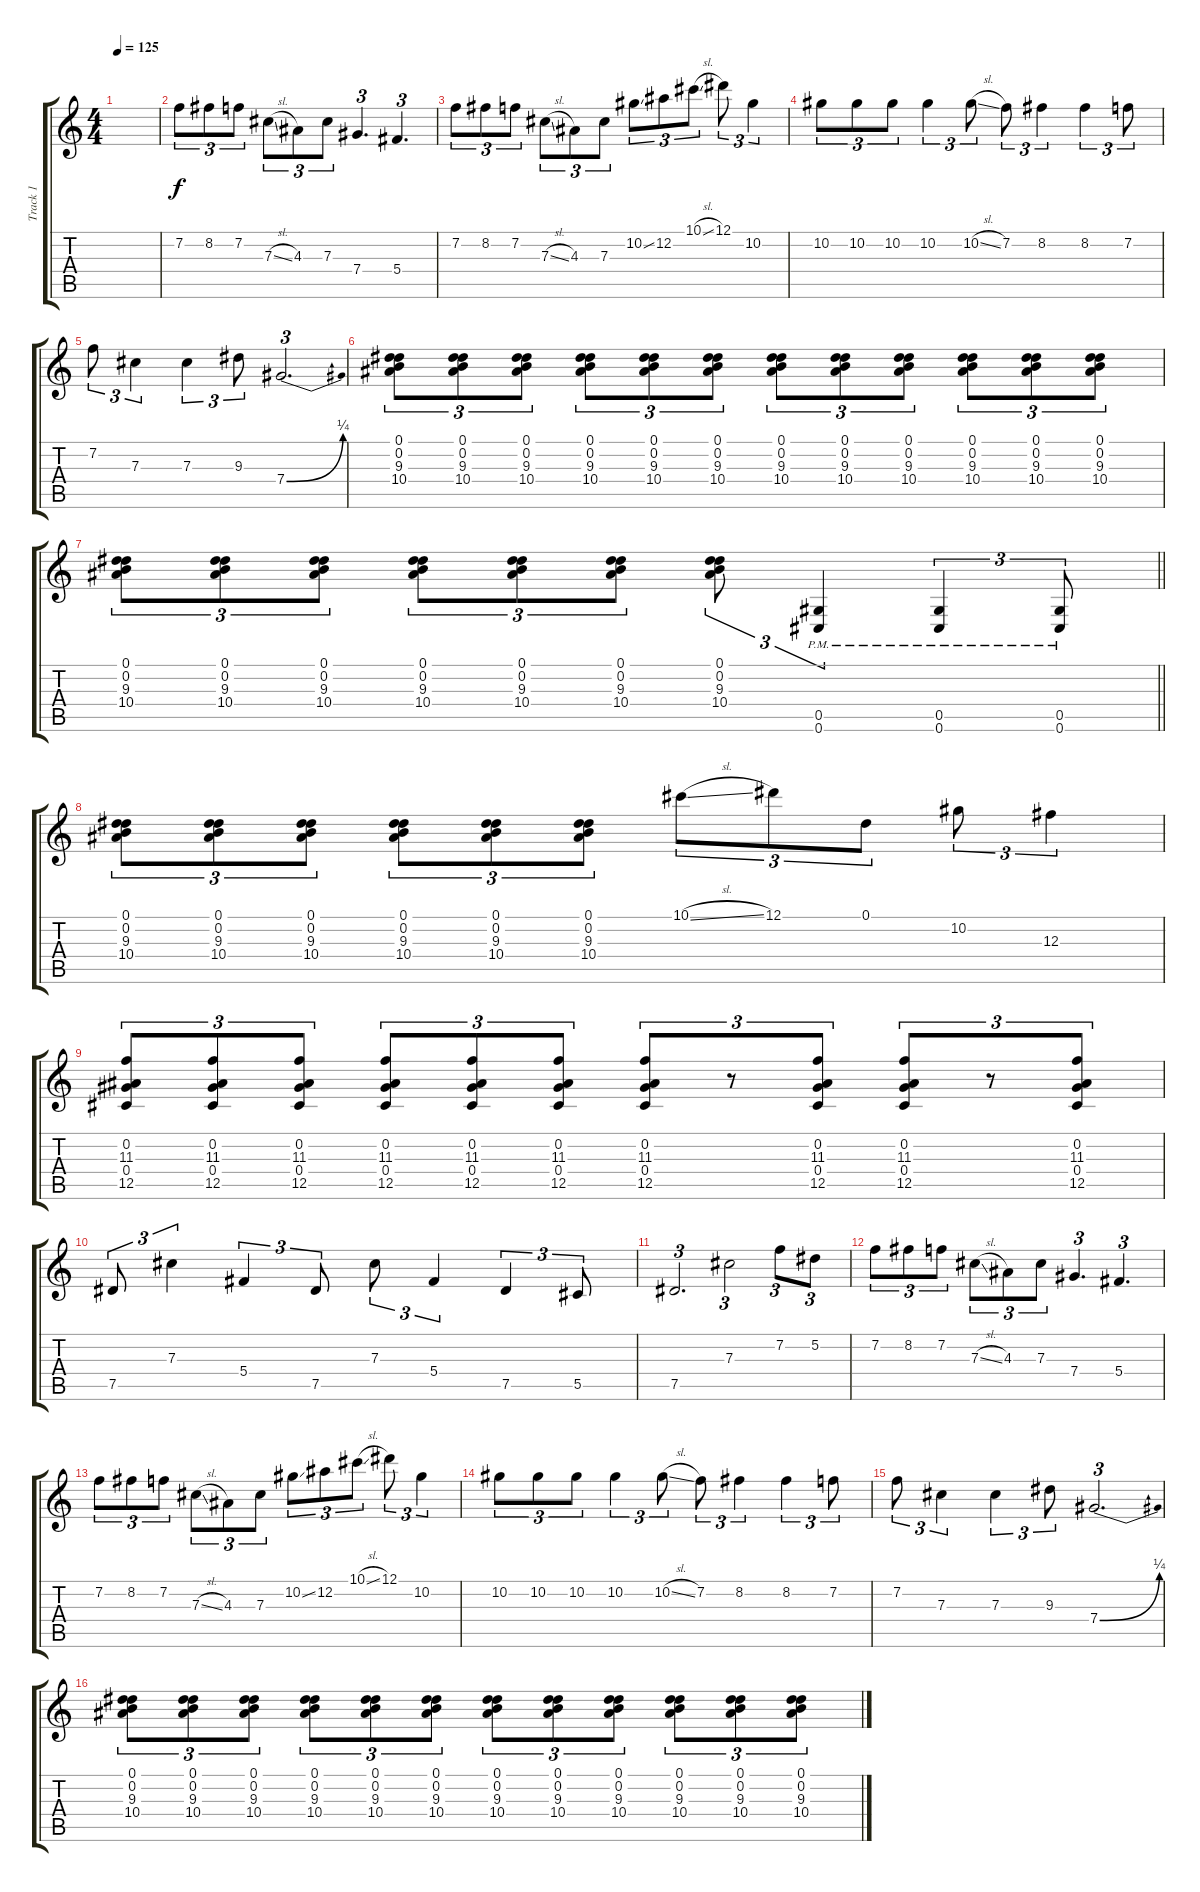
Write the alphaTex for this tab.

\track ("Track 1" "Track 1") {instrument distortionguitar}
\staff {score tabs}
\tuning (Eb4 Bb3 Gb3 Db3 Ab2 Db2) {hide}
\ts (4 4)
\tempo 125
\clef g2
\ks c
|
7.2.8{tu (3 2)} 8.2.8{tu (3 2)} 7.2.8{tu (3 2)} 7.3{sl}.8{tu (3 2)} 4.3.8{tu (3 2)} 7.3.8{tu (3 2)} 7.4.4{d tu (3 2)} 5.4.4{d tu (3 2)} |
7.2.8{tu (3 2)} 8.2.8{tu (3 2)} 7.2.8{tu (3 2)} 7.3{sl}.8{tu (3 2)} 4.3.8{tu (3 2)} 7.3.8{tu (3 2)} 10.2{ss}.8{tu (3 2)} 12.2.8{tu (3 2)} 10.1{sl}.8{tu (3 2)} 12.1.8{tu (3 2)} 10.2.4{tu (3 2)} |
10.2.8{tu (3 2)} 10.2.8{tu (3 2)} 10.2.8{tu (3 2)} 10.2.4{tu (3 2)} 10.2{sl}.8{tu (3 2)} 7.2.8{tu (3 2)} 8.2.4{tu (3 2)} 8.2.4{tu (3 2)} 7.2.8{tu (3 2)} |
7.2.8{tu (3 2)} 7.3.4{tu (3 2)} 7.3.4{tu (3 2)} 9.3.8{tu (3 2)} 7.4{be (bend 0 0 60 1)}.2{d tu (3 2)} |
(0.1 0.2 9.3 10.4).8{tu (3 2)} (0.1 0.2 9.3 10.4).8{tu (3 2)} (0.1 0.2 9.3 10.4).8{tu (3 2)} (0.1 0.2 9.3 10.4).8{tu (3 2)} (0.1 0.2 9.3 10.4).8{tu (3 2)} (0.1 0.2 9.3 10.4).8{tu (3 2)} (0.1 0.2 9.3 10.4).8{tu (3 2)} (0.1 0.2 9.3 10.4).8{tu (3 2)} (0.1 0.2 9.3 10.4).8{tu (3 2)} (0.1 0.2 9.3 10.4).8{tu (3 2)} (0.1 0.2 9.3 10.4).8{tu (3 2)} (0.1 0.2 9.3 10.4).8{tu (3 2)} |
\barLineRight lightlight
(0.1 0.2 9.3 10.4).8{tu (3 2)} (0.1 0.2 9.3 10.4).8{tu (3 2)} (0.1 0.2 9.3 10.4).8{tu (3 2)} (0.1 0.2 9.3 10.4).8{tu (3 2)} (0.1 0.2 9.3 10.4).8{tu (3 2)} (0.1 0.2 9.3 10.4).8{tu (3 2)} (0.1 0.2 9.3 10.4).8{tu (3 2)} (0.5{pm} 0.6{pm}).4{tu (3 2)} (0.5{pm} 0.6{pm}).4{tu (3 2)} (0.5{pm} 0.6{pm}).8{tu (3 2)} |
(0.1 0.2 9.3 10.4).8{tu (3 2)} (0.1 0.2 9.3 10.4).8{tu (3 2)} (0.1 0.2 9.3 10.4).8{tu (3 2)} (0.1 0.2 9.3 10.4).8{tu (3 2)} (0.1 0.2 9.3 10.4).8{tu (3 2)} (0.1 0.2 9.3 10.4).8{tu (3 2)} 10.1{sl}.8{tu (3 2)} 12.1.8{tu (3 2)} 0.1.8{tu (3 2)} 10.2.8{tu (3 2)} 12.3.4{tu (3 2)} |
(0.2 11.3 0.4 12.5).8{tu (3 2)} (0.2 11.3 0.4 12.5).8{tu (3 2)} (0.2 11.3 0.4 12.5).8{tu (3 2)} (0.2 11.3 0.4 12.5).8{tu (3 2)} (0.2 11.3 0.4 12.5).8{tu (3 2)} (0.2 11.3 0.4 12.5).8{tu (3 2)} (0.2 11.3 0.4 12.5).8{tu (3 2)} r.8{tu (3 2)} (0.2 11.3 0.4 12.5).8{tu (3 2)} (0.2 11.3 0.4 12.5).8{tu (3 2)} r.8{tu (3 2)} (0.2 11.3 0.4 12.5).8{tu (3 2)} |
7.5.8{tu (3 2)} 7.3.4{tu (3 2)} 5.4.4{tu (3 2)} 7.5.8{tu (3 2)} 7.3.8{tu (3 2)} 5.4.4{tu (3 2)} 7.5.4{tu (3 2)} 5.5.8{tu (3 2)} |
7.5.2{d tu (3 2)} 7.3.2{tu (3 2)} 7.2.8{tu (3 2)} 5.2.8{tu (3 2)} |
7.2.8{tu (3 2)} 8.2.8{tu (3 2)} 7.2.8{tu (3 2)} 7.3{sl}.8{tu (3 2)} 4.3.8{tu (3 2)} 7.3.8{tu (3 2)} 7.4.4{d tu (3 2)} 5.4.4{d tu (3 2)} |
7.2.8{tu (3 2)} 8.2.8{tu (3 2)} 7.2.8{tu (3 2)} 7.3{sl}.8{tu (3 2)} 4.3.8{tu (3 2)} 7.3.8{tu (3 2)} 10.2{ss}.8{tu (3 2)} 12.2.8{tu (3 2)} 10.1{sl}.8{tu (3 2)} 12.1.8{tu (3 2)} 10.2.4{tu (3 2)} |
10.2.8{tu (3 2)} 10.2.8{tu (3 2)} 10.2.8{tu (3 2)} 10.2.4{tu (3 2)} 10.2{sl}.8{tu (3 2)} 7.2.8{tu (3 2)} 8.2.4{tu (3 2)} 8.2.4{tu (3 2)} 7.2.8{tu (3 2)} |
7.2.8{tu (3 2)} 7.3.4{tu (3 2)} 7.3.4{tu (3 2)} 9.3.8{tu (3 2)} 7.4{be (bend 0 0 60 1)}.2{d tu (3 2)} |
(0.1 0.2 9.3 10.4).8{tu (3 2)} (0.1 0.2 9.3 10.4).8{tu (3 2)} (0.1 0.2 9.3 10.4).8{tu (3 2)} (0.1 0.2 9.3 10.4).8{tu (3 2)} (0.1 0.2 9.3 10.4).8{tu (3 2)} (0.1 0.2 9.3 10.4).8{tu (3 2)} (0.1 0.2 9.3 10.4).8{tu (3 2)} (0.1 0.2 9.3 10.4).8{tu (3 2)} (0.1 0.2 9.3 10.4).8{tu (3 2)} (0.1 0.2 9.3 10.4).8{tu (3 2)} (0.1 0.2 9.3 10.4).8{tu (3 2)} (0.1 0.2 9.3 10.4).8{tu (3 2)}
